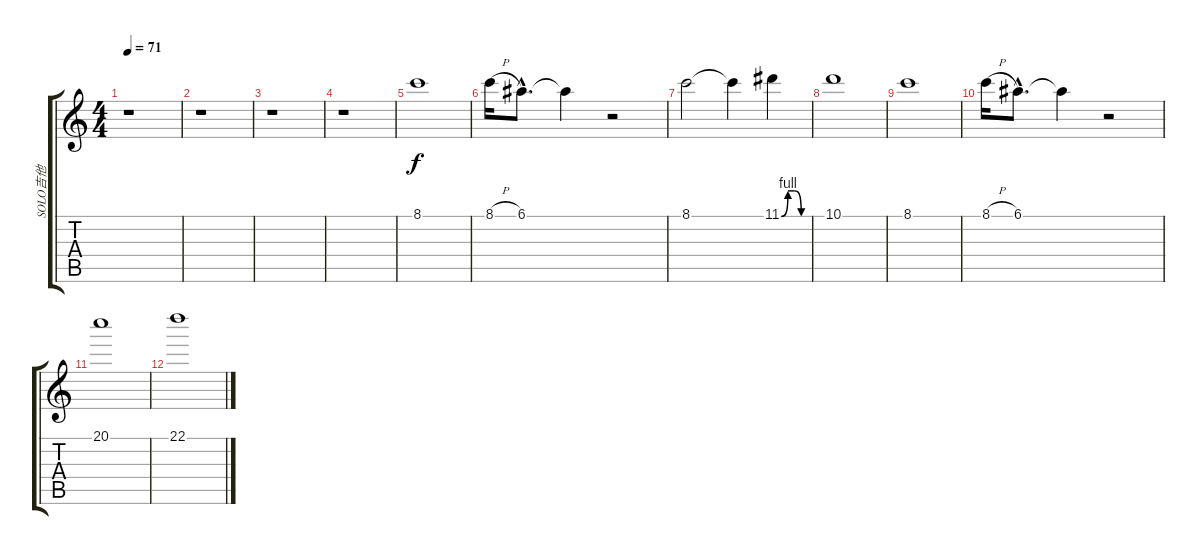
\track ("SOLO吉他" "SOLO吉他") {instrument overdrivenguitar}
\staff {score tabs}
\tuning (E4 B3 G3 D3 A2 E2) {hide}
\ts (4 4)
\tempo 71
\clef g2
\ks c
r.1{dy f} |
r.1 |
r.1 |
r.1 |
8.1.1 |
8.1{h}.16 6.1{hac}.8{d} 6.1{t}.4 r.2 |
8.1.2 8.1{t}.4 11.1{be (custom 0 0 15 4 30 4 45 0 60 0)}.4 |
10.1.1 |
8.1.1 |
8.1{h}.16 6.1{hac}.8{d} 6.1{t}.4 r.2 |
20.1.1 |
22.1.1
